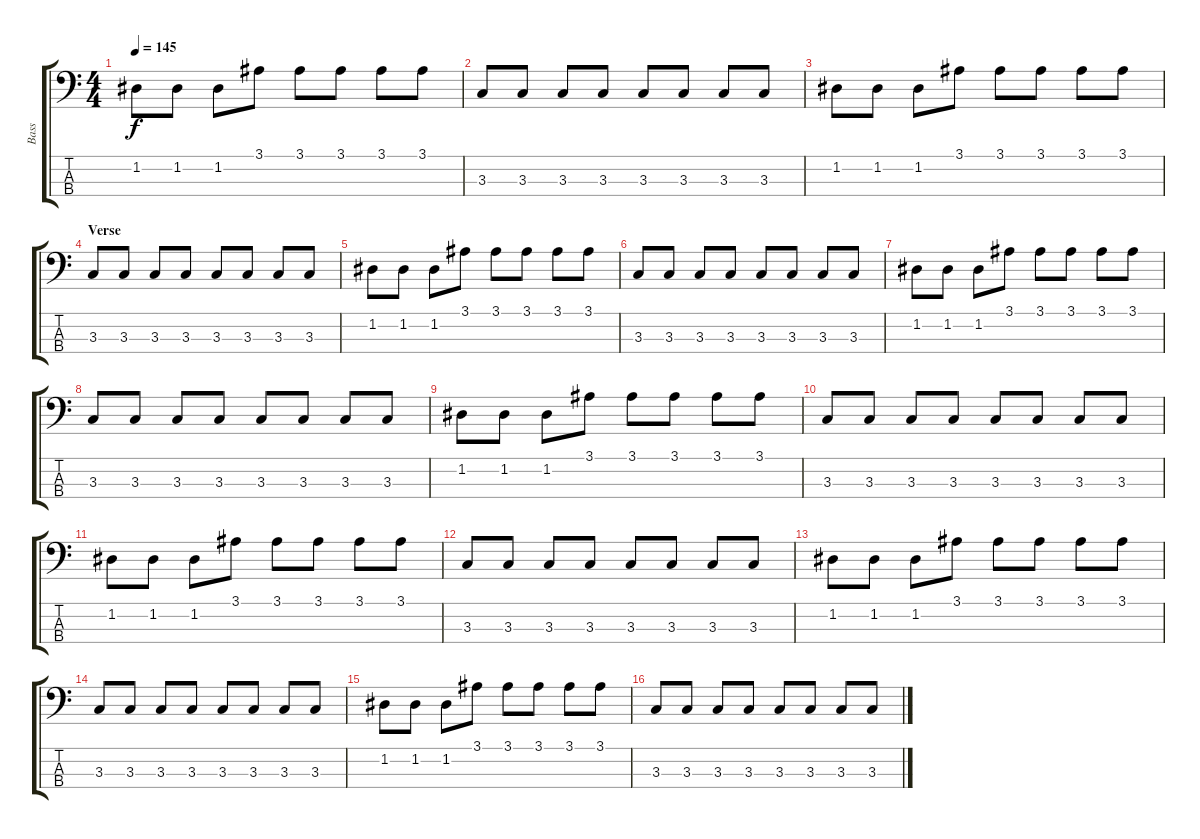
\track ("Bass" "Bass") {instrument electricbasspick}
\staff {score tabs}
\tuning (G2 D2 A1 E1) {hide}
\ts (4 4)
\tempo 145
\clef f4
\ks c
1.2.8{dy f} 1.2.8 1.2.8 3.1.8 3.1.8 3.1.8 3.1.8 3.1.8 |
3.3.8 3.3.8 3.3.8 3.3.8 3.3.8 3.3.8 3.3.8 3.3.8 |
1.2.8 1.2.8 1.2.8 3.1.8 3.1.8 3.1.8 3.1.8 3.1.8 |
\section ("" "Verse")
3.3.8 3.3.8 3.3.8 3.3.8 3.3.8 3.3.8 3.3.8 3.3.8 |
1.2.8 1.2.8 1.2.8 3.1.8 3.1.8 3.1.8 3.1.8 3.1.8 |
3.3.8 3.3.8 3.3.8 3.3.8 3.3.8 3.3.8 3.3.8 3.3.8 |
1.2.8 1.2.8 1.2.8 3.1.8 3.1.8 3.1.8 3.1.8 3.1.8 |
3.3.8 3.3.8 3.3.8 3.3.8 3.3.8 3.3.8 3.3.8 3.3.8 |
1.2.8 1.2.8 1.2.8 3.1.8 3.1.8 3.1.8 3.1.8 3.1.8 |
3.3.8 3.3.8 3.3.8 3.3.8 3.3.8 3.3.8 3.3.8 3.3.8 |
1.2.8 1.2.8 1.2.8 3.1.8 3.1.8 3.1.8 3.1.8 3.1.8 |
3.3.8 3.3.8 3.3.8 3.3.8 3.3.8 3.3.8 3.3.8 3.3.8 |
1.2.8 1.2.8 1.2.8 3.1.8 3.1.8 3.1.8 3.1.8 3.1.8 |
3.3.8 3.3.8 3.3.8 3.3.8 3.3.8 3.3.8 3.3.8 3.3.8 |
1.2.8 1.2.8 1.2.8 3.1.8 3.1.8 3.1.8 3.1.8 3.1.8 |
3.3.8 3.3.8 3.3.8 3.3.8 3.3.8 3.3.8 3.3.8 3.3.8
